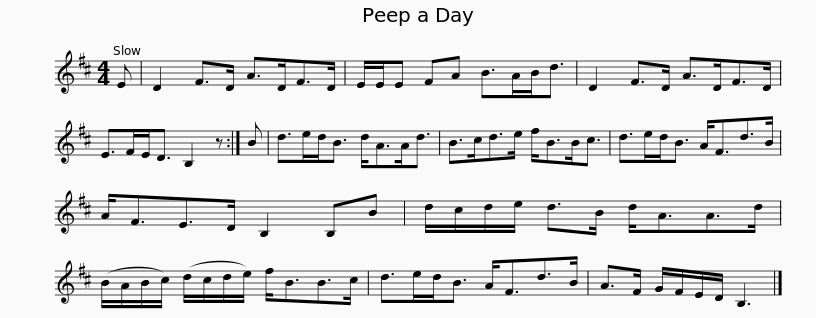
X:1
L:1/8
M:4/4
I:linebreak $
K:D
V:1 treble
V:1
 E | D2 F>D A>DF>D | E/E/E FA B>AB<d | D2 F>D A>DF>D | E>FE<D B,2 z :| %5
 B |$ d>ed<B d<AA<d | B>cd>e f<BB<c | d>ed<B A<Fd>B | A<FE>D B,2 B,B |$ %10
 d/c/d/e/ d>B d<AA>d | (B/A/B/c/) (d/c/d/e/) f<BB>c | d>ed<B A<Fd>B | A>F G/F/E/D/ B,3 |] %14
